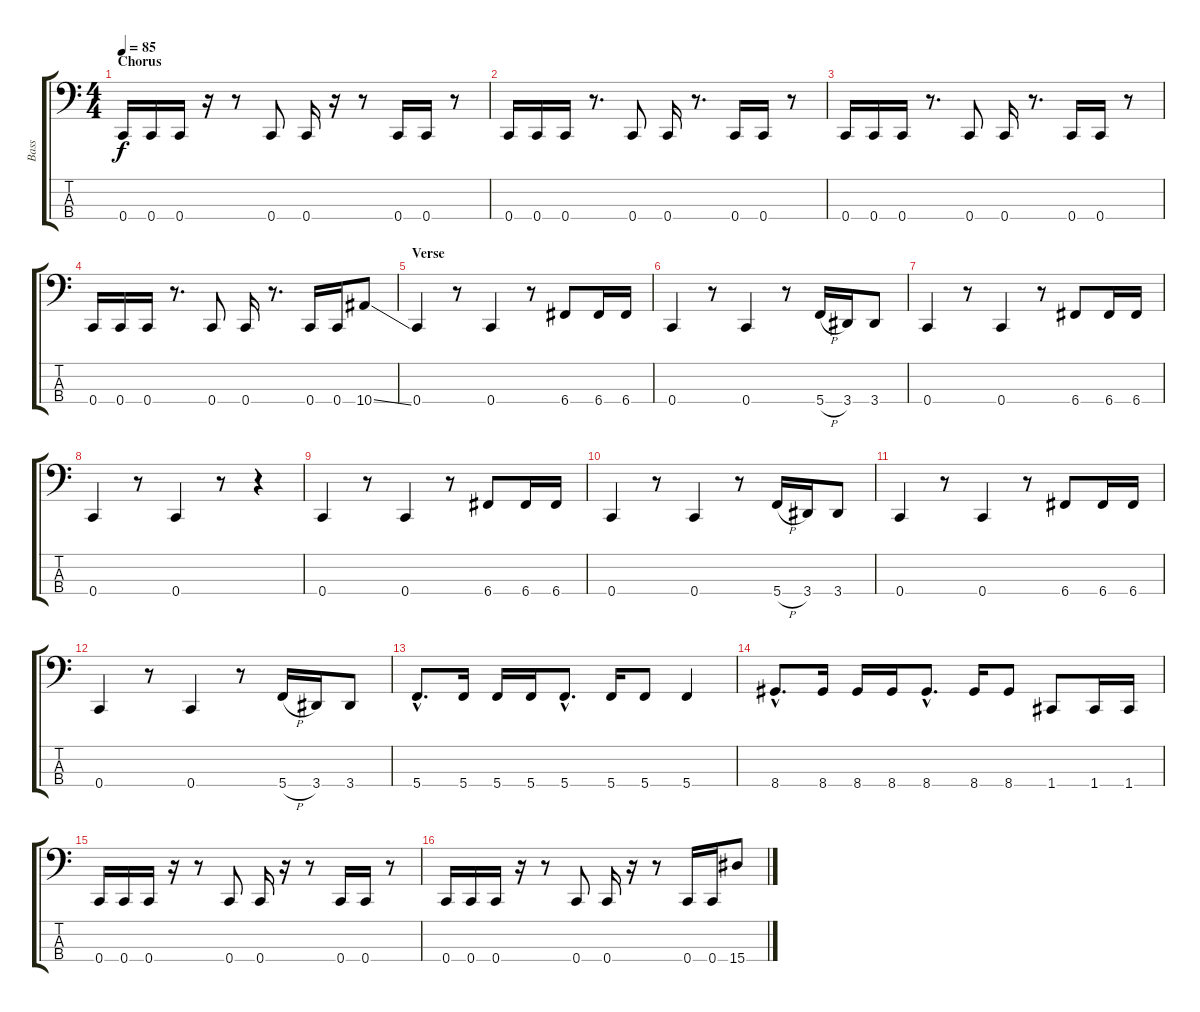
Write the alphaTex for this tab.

\track ("Bass" "Bass") {instrument electricbassfinger}
\staff {score tabs}
\tuning (F2 C2 G1 C1) {hide}
\ts (4 4)
\section ("" "Chorus")
\tempo 85
\clef f4
\ks c
0.4.16{dy f} 0.4.16 0.4.16 r.16 r.8 0.4.8 0.4.16 r.16 r.8 0.4.16 0.4.16 r.8 |
0.4.16 0.4.16 0.4.16 r.8{d} 0.4.8 0.4.16 r.8{d} 0.4.16 0.4.16 r.8 |
0.4.16 0.4.16 0.4.16 r.8{d} 0.4.8 0.4.16 r.8{d} 0.4.16 0.4.16 r.8 |
0.4.16 0.4.16 0.4.16 r.8{d} 0.4.8 0.4.16 r.8{d} 0.4.16 0.4.16 10.4{ss}.8 |
\section ("" "Verse")
0.4.4 r.8 0.4.4 r.8 6.4.8 6.4.16 6.4.16 |
0.4.4 r.8 0.4.4 r.8 5.4{h}.16 3.4.16 3.4.8 |
0.4.4 r.8 0.4.4 r.8 6.4.8 6.4.16 6.4.16 |
0.4.4 r.8 0.4.4 r.8 r.4 |
0.4.4 r.8 0.4.4 r.8 6.4.8 6.4.16 6.4.16 |
0.4.4 r.8 0.4.4 r.8 5.4{h}.16 3.4.16 3.4.8 |
0.4.4 r.8 0.4.4 r.8 6.4.8 6.4.16 6.4.16 |
0.4.4 r.8 0.4.4 r.8 5.4{h}.16 3.4.16 3.4.8 |
5.4{hac}.8{d} 5.4.16 5.4.16 5.4.16 5.4{hac}.8{d} 5.4.16 5.4.8 5.4.4 |
8.4{hac}.8{d} 8.4.16 8.4.16 8.4.16 8.4{hac}.8{d} 8.4.16 8.4.8 1.4.8 1.4.16 1.4.16 |
0.4.16 0.4.16 0.4.16 r.16 r.8 0.4.8 0.4.16 r.16 r.8 0.4.16 0.4.16 r.8 |
0.4.16 0.4.16 0.4.16 r.16 r.8 0.4.8 0.4.16 r.16 r.8 0.4.16 0.4.16 15.4{ss}.8
